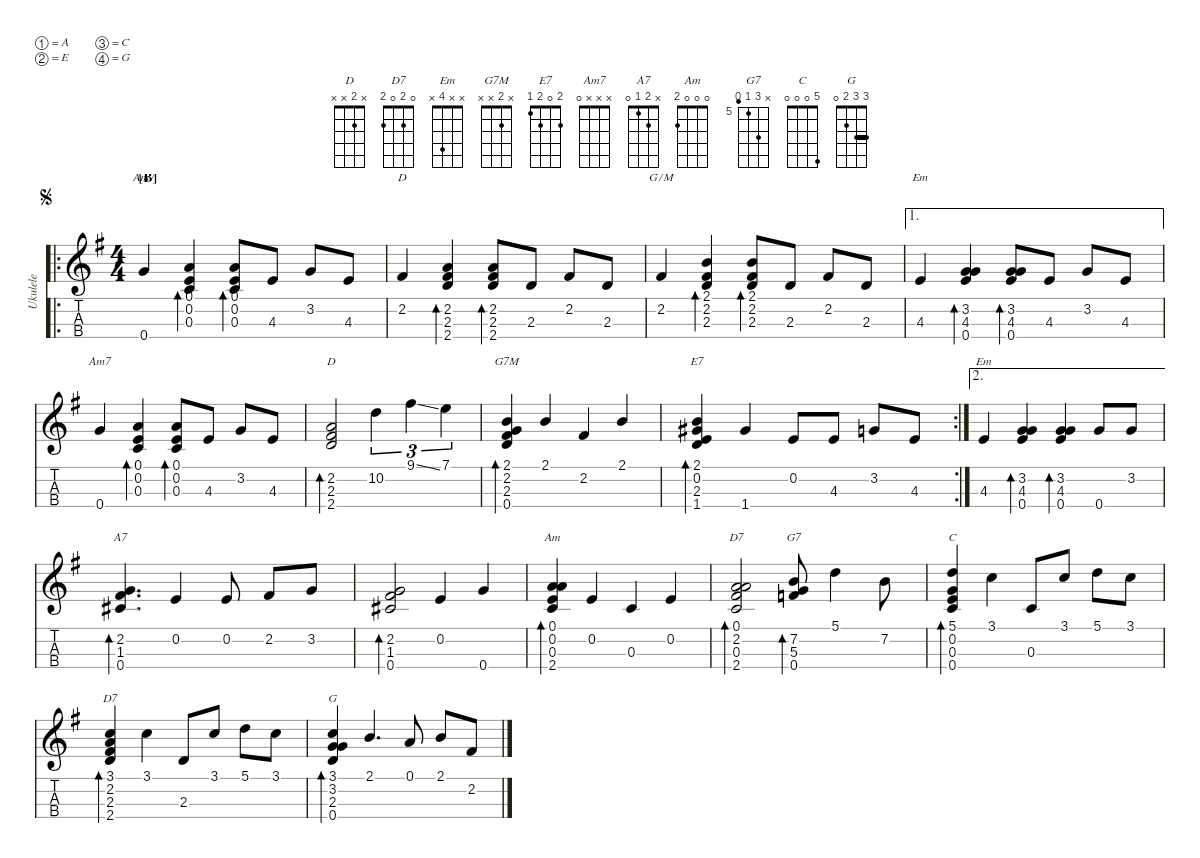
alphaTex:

\defaultSystemsLayout 4
\hideDynamics
\bracketExtendMode nobrackets
\otherSystemsTrackNameOrientation horizontal
\defaultBarNumberDisplay Hide
\track ("Ukulele" "Ukulele") {defaultSystemsLayout 4 instrument acousticguitarnylon}
\staff {score tabs}
\tuning (A4 E4 C4 G4)
\displaytranspose 0
\chord ("D" x 2 2 2) {barre (2 2)}
\chord ("D7" 3 2 2 2) {barre (2 2)}
\chord ("Em" x x 4 x)
\chord ("G7M" 2 2 2 0) {barre (2 2)}
\chord ("E7" 2 0 2 1)
\chord ("Am7" x x x 0)
\chord ("D" x 2 x x)
\chord ("G7M" x 2 x x)
\chord ("A7" x 2 1 0)
\chord ("Am" 0 0 0 2)
\chord ("D7" 0 2 0 2)
\chord ("G7" x 7 5 4) {firstfret 5}
\chord ("C" 5 0 0 0)
\chord ("G" 3 3 2 0) {barre 3}
\ro
\ts (4 4)
\section ("B" "")
\jump segno
\tempo (80 hide)
\clef g2
\ks g
0.4{acc forcenatural}.4{ch "Am7" dy mf beam Up} (0.3{acc forcenatural} 0.2{acc forcenatural} 0.1{acc forcenatural}).4{bd 30 beam Up} (0.3{acc forcenatural} 0.2{acc forcenatural} 0.1{acc forcenatural}).8{bd 30 beam Up} 4.3{acc forcenatural}.8{beam Up} 3.2{acc forcenatural}.8{beam Up} 4.3{acc forcenatural}.8{beam Up} |
2.2{acc #}.4{ch "D" beam Up} (2.2{acc #} 2.4{acc forcenatural} 2.3{acc forcenatural}).4{bd 30 beam Up} (2.2{acc #} 2.4{acc forcenatural} 2.3{acc forcenatural}).8{bd 30 beam Up} 2.3{acc forcenatural}.8{beam Up} 2.2{acc #}.8{beam Up} 2.3{acc forcenatural}.8{beam Up} |
2.2{acc #}.4{ch "G7M" beam Up} (2.2{acc #} 2.1{acc forcenatural} 2.3{acc forcenatural}).4{bd 30 beam Up} (2.2{acc #} 2.1{acc forcenatural} 2.3{acc forcenatural}).8{bd 30 beam Up} 2.3{acc forcenatural}.8{beam Up} 2.2{acc #}.8{beam Up} 2.3{acc forcenatural}.8{beam Up} |
\ae 1
4.3{acc forcenatural}.4{ch "Em" beam Up} (4.3{acc forcenatural} 0.4{acc forcenatural} 3.2{acc forcenatural}).4{bd 30 beam Up} (4.3{acc forcenatural} 0.4{acc forcenatural} 3.2{acc forcenatural}).8{bd 30 beam Up} 4.3{acc forcenatural}.8{beam Up} 3.2{acc forcenatural}.8{beam Up} 4.3{acc forcenatural}.8{beam Up} |
0.4{acc forcenatural}.4{ch "Am7" beam Up} (0.3{acc forcenatural} 0.2{acc forcenatural} 0.1{acc forcenatural}).4{bd 30 beam Up} (0.3{acc forcenatural} 0.2{acc forcenatural} 0.1{acc forcenatural}).8{bd 30 beam Up} 4.3{acc forcenatural}.8{beam Up} 3.2{acc forcenatural}.8{beam Up} 4.3{acc forcenatural}.8{beam Up} |
(2.2{acc #} 2.3{acc forcenatural} 2.4{acc forcenatural}).2{bd 30 ch "D" beam Up} 10.2{acc forcenatural}.4{tu (3 2) beam Down} 9.1{ss acc #}.4{tu (3 2) beam Down} 7.1{acc forcenatural}.4{tu (3 2) beam Down} |
(2.2{acc #} 0.4{acc forcenatural} 2.3{acc forcenatural} 2.1{acc forcenatural}).4{bd 30 ch "G7M" beam Up} 2.1{acc forcenatural}.4{beam Up} 2.2{acc #}.4{beam Up} 2.1{acc forcenatural}.4{beam Up} |
\rc 2
(1.4{acc #} 2.3{acc forcenatural} 0.2{acc forcenatural} 2.1{acc forcenatural}).4{bd 30 ch "E7" beam Up} 1.4{acc #}.4{beam Up} 0.2{acc forcenatural}.8{beam Up} 4.3{acc forcenatural}.8{beam Up} 3.2{acc forcenatural}.8{beam Up} 4.3{acc forcenatural}.8{beam Up} |
\ae 2
4.3{acc forcenatural}.4{ch "Em" beam Up} (4.3{acc forcenatural} 0.4{acc forcenatural} 3.2{acc forcenatural}).4{bd 30 beam Up} (4.3{acc forcenatural} 0.4{acc forcenatural} 3.2{acc forcenatural}).4{bd 30 beam Up} 0.4{acc forcenatural}.8{beam Up} 3.2{acc forcenatural}.8{beam Up} |
(2.2{acc #} 1.3{acc #} 0.4{acc forcenatural}).4{d bd 30 ch "A7" beam Up} 0.2{acc forcenatural}.4{beam Up} 0.2{acc forcenatural}.8{beam Up} 2.2{acc #}.8{beam Up} 3.2{acc forcenatural}.8{beam Up} |
(2.2{acc #} 1.3{acc #} 0.4{acc forcenatural}).2{bd 30 beam Up} 0.2{acc forcenatural}.4{beam Up} 0.4{acc forcenatural}.4{beam Up} |
(0.1{acc forcenatural} 0.2{acc forcenatural} 0.3{acc forcenatural} 2.4{acc forcenatural}).4{bd 30 ch "Am" beam Up} 0.2{acc forcenatural}.4{beam Up} 0.3{acc forcenatural}.4{beam Up} 0.2{acc forcenatural}.4{beam Up} |
(0.3{acc forcenatural} 2.2{acc #} 0.1{acc forcenatural} 2.4{acc forcenatural}).2{bd 30 ch "D7" beam Up} (7.2{acc forcenatural} 5.3{acc forcenatural} 0.4{acc forcenatural}).8{bd 30 ch "G7" beam Up} 5.1{acc forcenatural}.4{beam Down} 7.2{acc forcenatural}.8{beam Down} |
(5.1{acc forcenatural} 0.3{acc forcenatural} 0.2{acc forcenatural} 0.4{acc forcenatural}).4{bd 30 ch "C" beam Up} 3.1{acc forcenatural}.4{beam Down} 0.3{acc forcenatural}.8{beam Up} 3.1{acc forcenatural}.8{beam Up} 5.1{acc forcenatural}.8{beam Down} 3.1{acc forcenatural}.8{beam Down} |
(3.1{acc forcenatural} 2.2{acc #} 2.3{acc forcenatural} 2.4{acc forcenatural}).4{bd 30 ch "D7" beam Up} 3.1{acc forcenatural}.4{beam Down} 2.3{acc forcenatural}.8{beam Up} 3.1{acc forcenatural}.8{beam Up} 5.1{acc forcenatural}.8{beam Down} 3.1{acc forcenatural}.8{beam Down} |
(3.1{acc forcenatural} 3.2{acc forcenatural} 0.4{acc forcenatural} 2.3{acc forcenatural}).4{bd 30 ch "G" beam Up} 2.1{acc forcenatural}.4{d beam Up} 0.1{acc forcenatural}.8{beam Up} 2.1{acc forcenatural}.8{beam Up} 2.2{acc #}.8{beam Up}
